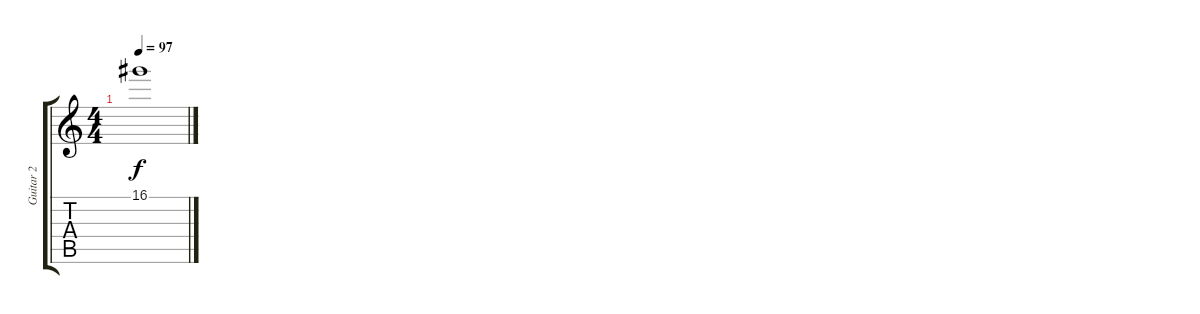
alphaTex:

\track ("Guitar 2             Jody Porter" "Guitar 2  ") {instrument overdrivenguitar}
\staff {score tabs}
\tuning (E4 B3 G3 D3 A2 E2) {hide}
\ts (4 4)
\tempo 97
\clef g2
\ks c
16.1{t}.1{dy f}
